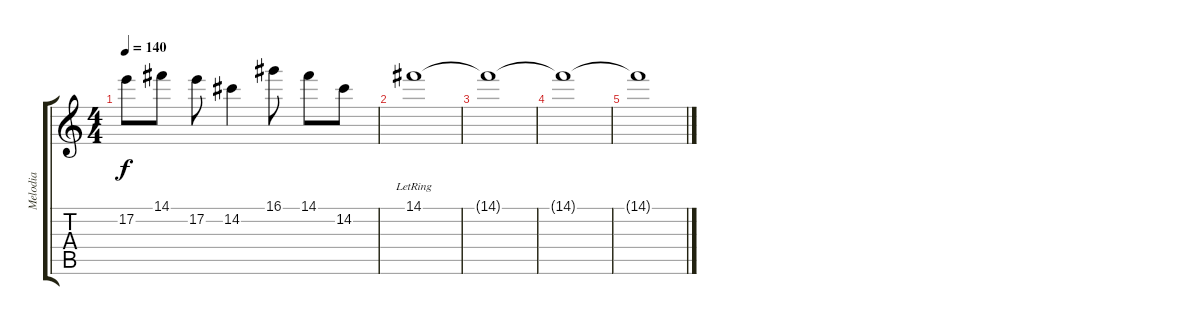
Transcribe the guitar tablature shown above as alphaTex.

\track ("Melodia" "Melodia") {instrument distortionguitar}
\staff {score tabs}
\tuning (E4 B3 G3 D3 A2 E2) {hide}
\ts (4 4)
\tempo 140
\clef g2
\ks c
17.2.8{dy f} 14.1.8 17.2.8 14.2.4 16.1.8 14.1.8 14.2.8 |
14.1{lr}.1{volume 7} |
14.1{t}.1 |
14.1{t}.1{volume 0} |
14.1{t}.1
